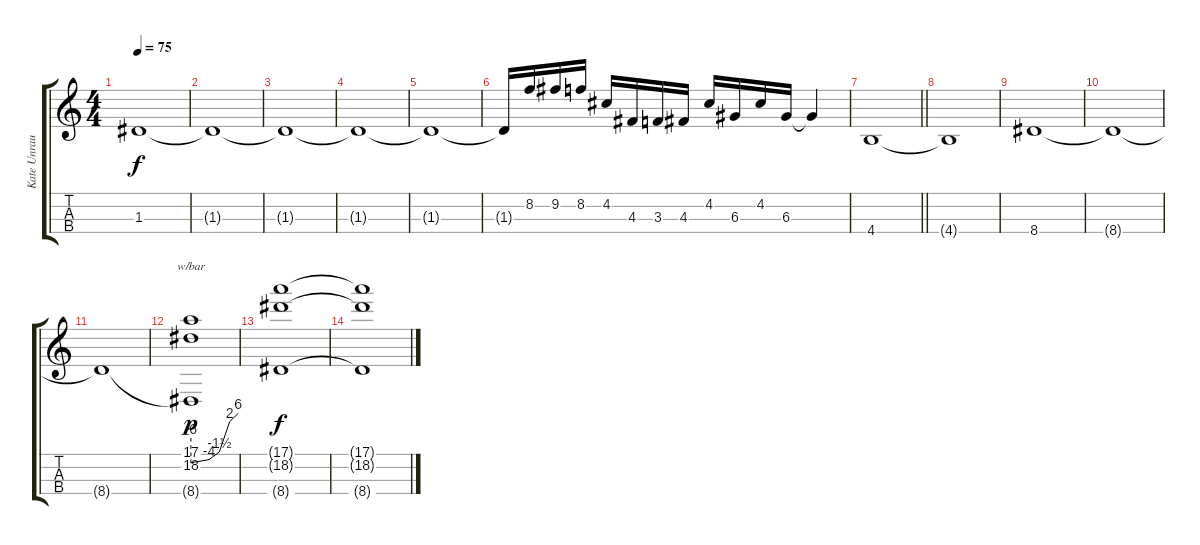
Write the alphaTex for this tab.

\track ("Kate Unrau" "Kate Unrau") {instrument violin}
\staff {score tabs}
\tuning (E5 A4 D4 G3) {hide}
\ts (4 4)
\tempo 75
\clef g2
\ks c
1.3{t}.1{dy f} |
1.3{t}.1 |
1.3{t}.1 |
1.3{t}.1 |
1.3{t}.1 |
1.3{t}.16 8.2.16{volume 13 instrument synthstrings1} 9.2.16 8.2.16 4.2.16 4.3.16 3.3.16 4.3.16 4.2.16 6.3.16 4.2.16 6.3.16 6.3{t}.4 |
\barLineRight lightlight
4.4.1 |
4.4{t}.1{volume 4} |
8.4.1 |
8.4{t}.1 |
8.4{t}.1 |
(17.1 18.2 8.4{t}).1{tbe (custom default 0 -24 23 -16 36 -6 49 8 60 24) dy p volume 12} |
(17.1{t} 18.2{t} 8.4{t}).1{dy f} |
(17.1{t} 18.2{t} 8.4{t}).1
